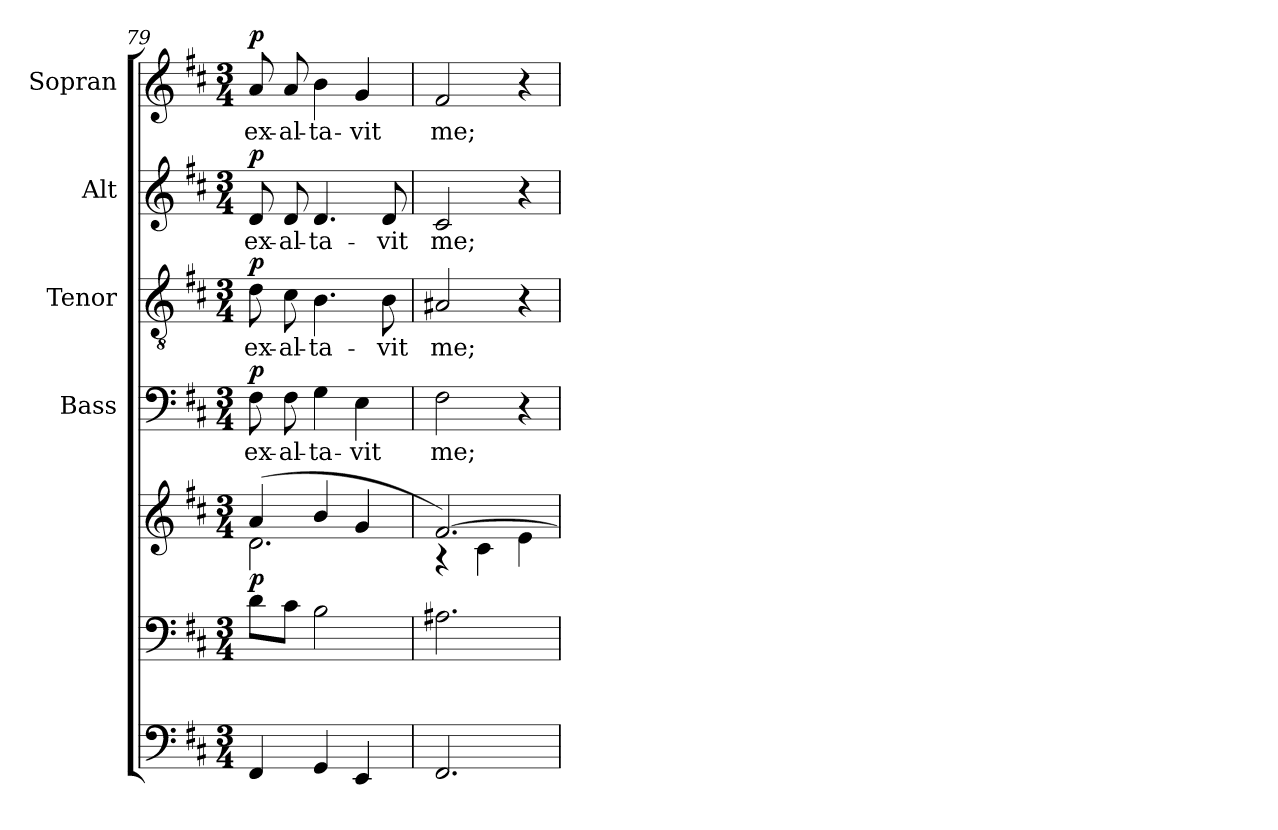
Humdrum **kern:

**kern	**kern	**kern	**dynam	**kern	**text	**dynam	**kern	**text	**dynam	**kern	**text	**dynam	**kern	**text	**dynam
*part6	*part5	*part5	*part5	*part4	*part4	*part4	*part3	*part3	*part3	*part2	*part2	*part2	*part1	*part1	*part1
*staff7	*staff6	*staff5	*staff5/6	*staff4	*staff4	*staff4	*staff3	*staff3	*staff3	*staff2	*staff2	*staff2	*staff1	*staff1	*staff1
*	*	*	*	*I"Bass	*	*	*I"Tenor	*	*	*I"Alt	*	*	*I"Sopran	*	*
*	*	*	*	*I'B.	*	*	*I'T.	*	*	*I'A.	*	*	*I'S.	*	*
*clefF4	*clefF4	*clefG2	*	*clefF4	*	*	*clefGv2	*	*	*clefG2	*	*	*clefG2	*	*
*k[f#c#]	*k[f#c#]	*k[f#c#]	*	*k[f#c#]	*	*	*k[f#c#]	*	*	*k[f#c#]	*	*	*k[f#c#]	*	*
*D:	*D:	*D:	*	*D:	*	*	*D:	*	*	*D:	*	*	*D:	*	*
*M3/4	*M3/4	*M3/4	*	*M3/4	*	*	*M3/4	*	*	*M3/4	*	*	*M3/4	*	*
=79	=79	=79	=79	=79	=79	=79	=79	=79	=79	=79	=79	=79	=79	=79	=79
*	*	*^	*	*	*	*	*	*	*	*	*	*	*	*	*
!	!	!	!	!LO:DY:b	!	!LO:LY:b	!LO:DY:a	!	!LO:LY:b	!LO:DY:a	!	!LO:LY:b	!LO:DY:a	!	!LO:LY:b	!LO:DY:a
4FF#/	8d\L	(4a/	2.d\	p	8F#\	ex-	p	8d\	ex-	p	8d/	ex-	p	8a/	ex-	p
!	!	!	!	!	!	!LO:LY:b	!	!	!LO:LY:b	!	!	!LO:LY:b	!	!	!LO:LY:b	!
.	8c#\J	.	.	.	8F#\	-al-	.	8c#\	-al-	.	8d/	-al-	.	8a/	-al-	.
!	!	!	!	!	!	!LO:LY:b	!	!	!LO:LY:b	!	!	!LO:LY:b	!	!	!LO:LY:b	!
4GG/	2B\	4b/	.	.	4G\	-ta-	.	4.B\	-ta-	.	4.d/	-ta-	.	4b\	-ta-	.
!	!	!	!	!	!	!LO:LY:b	!	!	!	!	!	!	!	!	!LO:LY:b	!
4EE/	.	4g/	.	.	4E\	-vit	.	.	.	.	.	.	.	4g/	-vit	.
!	!	!	!	!	!	!	!	!	!LO:LY:b	!	!	!LO:LY:b	!	!	!	!
.	.	.	.	.	.	.	.	8B\	-vit	.	8d/	-vit	.	.	.	.
=80	=80	=80	=80	=80	=80	=80	=80	=80	=80	=80	=80	=80	=80	=80	=80	=80
!	!	!	!	!	!	!LO:LY:b	!	!	!LO:LY:b	!	!	!LO:LY:b	!	!	!LO:LY:b	!
2.FF#/	2.A#X\	[>2.f#/)	4rA	.	2F#\	me;	.	2A#X/	me;	.	2c#/	me;	.	2f#/	me;	.
.	.	.	4c#\	.	.	.	.	.	.	.	.	.	.	.	.	.
.	.	.	4e\	.	4r	.	.	4r	.	.	4r	.	.	4r	.	.
*	*	*v	*v	*	*	*	*	*	*	*	*	*	*	*	*	*
=	=	=	=	=	=	=	=	=	=	=	=	=	=	=	=
*-	*-	*-	*-	*-	*-	*-	*-	*-	*-	*-	*-	*-	*-	*-	*-
